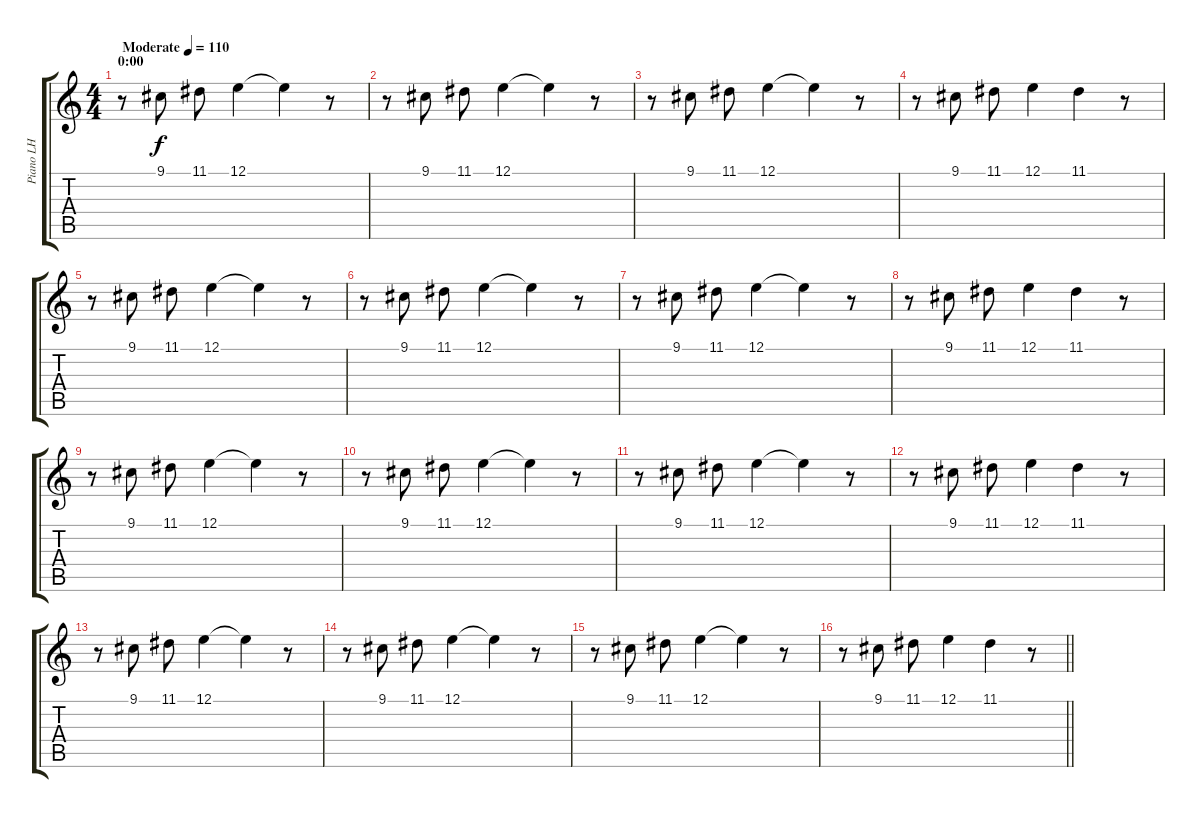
\track ("Piano LH" "Piano LH") {instrument acousticgrandpiano}
\staff {score tabs}
\tuning (E4 B3 G3 D3 A2 E2) {hide}
\ts (4 4)
\section ("" "0:00")
\tempo (110 "Moderate")
\clef g2
\ks c
r.8{dy f instrument acousticgrandpiano} 9.1.8 11.1.8 12.1.4 12.1{t}.4 r.8 |
r.8 9.1.8 11.1.8 12.1.4 12.1{t}.4 r.8 |
r.8 9.1.8 11.1.8 12.1.4 12.1{t}.4 r.8 |
r.8 9.1.8 11.1.8 12.1.4 11.1.4 r.8 |
r.8 9.1.8 11.1.8 12.1.4 12.1{t}.4 r.8 |
r.8 9.1.8 11.1.8 12.1.4 12.1{t}.4 r.8 |
r.8 9.1.8 11.1.8 12.1.4 12.1{t}.4 r.8 |
r.8 9.1.8 11.1.8 12.1.4 11.1.4 r.8 |
r.8 9.1.8 11.1.8 12.1.4 12.1{t}.4 r.8 |
r.8 9.1.8 11.1.8 12.1.4 12.1{t}.4 r.8 |
r.8 9.1.8 11.1.8 12.1.4 12.1{t}.4 r.8 |
r.8 9.1.8 11.1.8 12.1.4 11.1.4 r.8 |
r.8 9.1.8 11.1.8 12.1.4 12.1{t}.4 r.8 |
r.8 9.1.8 11.1.8 12.1.4 12.1{t}.4 r.8 |
r.8 9.1.8 11.1.8 12.1.4 12.1{t}.4 r.8 |
\barLineRight lightlight
r.8 9.1.8 11.1.8 12.1.4 11.1.4 r.8
